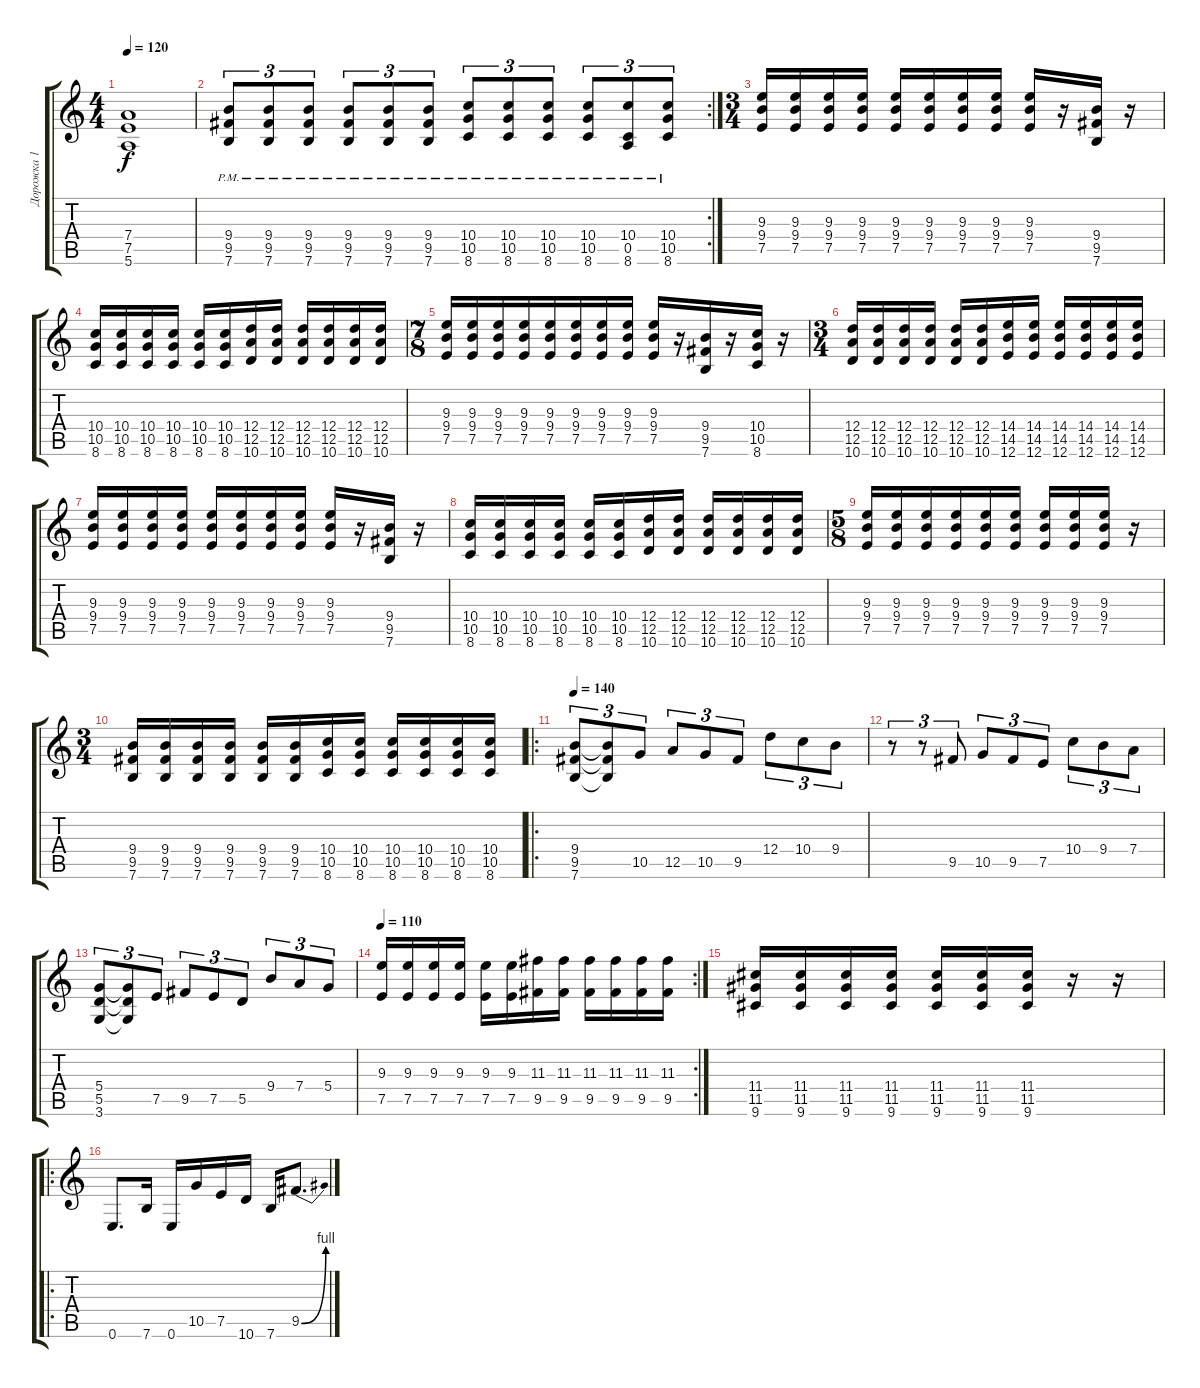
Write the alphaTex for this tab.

\track ("Дорожка 1" "Дорожка 1") {instrument distortionguitar}
\staff {score tabs}
\tuning (E4 B3 G3 D3 A2 E2) {hide}
\ts (4 4)
\tempo 120
\clef g2
\ks c
(7.4 7.5 5.6).1{dy f} |
\rc 2
(9.4{pm} 9.5{pm} 7.6{pm}).8{tu (3 2)} (9.4{pm} 9.5{pm} 7.6{pm}).8{tu (3 2)} (9.4{pm} 9.5{pm} 7.6{pm}).8{tu (3 2)} (9.4{pm} 9.5{pm} 7.6{pm}).8{tu (3 2)} (9.4{pm} 9.5{pm} 7.6{pm}).8{tu (3 2)} (9.4{pm} 9.5{pm} 7.6{pm}).8{tu (3 2)} (10.4{pm} 10.5{pm} 8.6{pm}).8{tu (3 2)} (10.4{pm} 10.5{pm} 8.6{pm}).8{tu (3 2)} (10.4{pm} 10.5{pm} 8.6{pm}).8{tu (3 2)} (10.4{pm} 10.5{pm} 8.6{pm}).8{tu (3 2)} (10.4{pm} 0.5{pm} 8.6{pm}).8{tu (3 2)} (10.4{pm} 10.5{pm} 8.6{pm}).8{tu (3 2)} |
\ts (3 4)
(9.3 9.4 7.5).16 (9.3 9.4 7.5).16 (9.3 9.4 7.5).16 (9.3 9.4 7.5).16 (9.3 9.4 7.5).16 (9.3 9.4 7.5).16 (9.3 9.4 7.5).16 (9.3 9.4 7.5).16 (9.3 9.4 7.5).16 r.16 (9.4 9.5 7.6).16 r.16 |
(10.4 10.5 8.6).16 (10.4 10.5 8.6).16 (10.4 10.5 8.6).16 (10.4 10.5 8.6).16 (10.4 10.5 8.6).16 (10.4 10.5 8.6).16 (12.4 12.5 10.6).16 (12.4 12.5 10.6).16 (12.4 12.5 10.6).16 (12.4 12.5 10.6).16 (12.4 12.5 10.6).16 (12.4 12.5 10.6).16 |
\ts (7 8)
(9.3 9.4 7.5).16 (9.3 9.4 7.5).16 (9.3 9.4 7.5).16 (9.3 9.4 7.5).16 (9.3 9.4 7.5).16 (9.3 9.4 7.5).16 (9.3 9.4 7.5).16 (9.3 9.4 7.5).16 (9.3 9.4 7.5).16 r.16 (9.4 9.5 7.6).16 r.16 (10.4 10.5 8.6).16 r.16 |
\ts (3 4)
(12.4 12.5 10.6).16 (12.4 12.5 10.6).16 (12.4 12.5 10.6).16 (12.4 12.5 10.6).16 (12.4 12.5 10.6).16 (12.4 12.5 10.6).16 (14.4 14.5 12.6).16 (14.4 14.5 12.6).16 (14.4 14.5 12.6).16 (14.4 14.5 12.6).16 (14.4 14.5 12.6).16 (14.4 14.5 12.6).16 |
(9.3 9.4 7.5).16 (9.3 9.4 7.5).16 (9.3 9.4 7.5).16 (9.3 9.4 7.5).16 (9.3 9.4 7.5).16 (9.3 9.4 7.5).16 (9.3 9.4 7.5).16 (9.3 9.4 7.5).16 (9.3 9.4 7.5).16 r.16 (9.4 9.5 7.6).16 r.16 |
(10.4 10.5 8.6).16 (10.4 10.5 8.6).16 (10.4 10.5 8.6).16 (10.4 10.5 8.6).16 (10.4 10.5 8.6).16 (10.4 10.5 8.6).16 (12.4 12.5 10.6).16 (12.4 12.5 10.6).16 (12.4 12.5 10.6).16 (12.4 12.5 10.6).16 (12.4 12.5 10.6).16 (12.4 12.5 10.6).16 |
\ts (5 8)
(9.3 9.4 7.5).16 (9.3 9.4 7.5).16 (9.3 9.4 7.5).16 (9.3 9.4 7.5).16 (9.3 9.4 7.5).16 (9.3 9.4 7.5).16 (9.3 9.4 7.5).16 (9.3 9.4 7.5).16 (9.3 9.4 7.5).16 r.16 |
\ts (3 4)
(9.4 9.5 7.6).16 (9.4 9.5 7.6).16 (9.4 9.5 7.6).16 (9.4 9.5 7.6).16 (9.4 9.5 7.6).16 (9.4 9.5 7.6).16 (10.4 10.5 8.6).16 (10.4 10.5 8.6).16 (10.4 10.5 8.6).16 (10.4 10.5 8.6).16 (10.4 10.5 8.6).16 (10.4 10.5 8.6).16 |
\ro
\tempo 140
(9.4 9.5 7.6).8{tu (3 2)} (9.4{t} 9.5{t} 7.6{t}).8{tu (3 2)} 10.5.8{tu (3 2)} 12.5.8{tu (3 2)} 10.5.8{tu (3 2)} 9.5.8{tu (3 2)} 12.4.8{tu (3 2)} 10.4.8{tu (3 2)} 9.4.8{tu (3 2)} |
r.8{tu (3 2)} r.8{tu (3 2)} 9.5.8{tu (3 2)} 10.5.8{tu (3 2)} 9.5.8{tu (3 2)} 7.5.8{tu (3 2)} 10.4.8{tu (3 2)} 9.4.8{tu (3 2)} 7.4.8{tu (3 2)} |
(5.4 5.5 3.6).8{tu (3 2)} (5.4{t} 5.5{t} 3.6{t}).8{tu (3 2)} 7.5.8{tu (3 2)} 9.5.8{tu (3 2)} 7.5.8{tu (3 2)} 5.5.8{tu (3 2)} 9.4.8{tu (3 2)} 7.4.8{tu (3 2)} 5.4.8{tu (3 2)} |
\rc 2
\tempo 110
(9.3 7.5).16 (9.3 7.5).16 (9.3 7.5).16 (9.3 7.5).16 (9.3 7.5).16 (9.3 7.5).16 (11.3 9.5).16 (11.3 9.5).16 (11.3 9.5).16 (11.3 9.5).16 (11.3 9.5).16 (11.3 9.5).16 |
(11.4 11.5 9.6).16 (11.4 11.5 9.6).16 (11.4 11.5 9.6).16 (11.4 11.5 9.6).16 (11.4 11.5 9.6).16 (11.4 11.5 9.6).16 (11.4 11.5 9.6).16 r.16 r.16 |
\ro
0.6.8{d} 7.6.16 0.6.16 10.5.16 7.5.16 10.6.16 7.6.16 9.5{be (bend 0 0 60 4)}.8{d}
